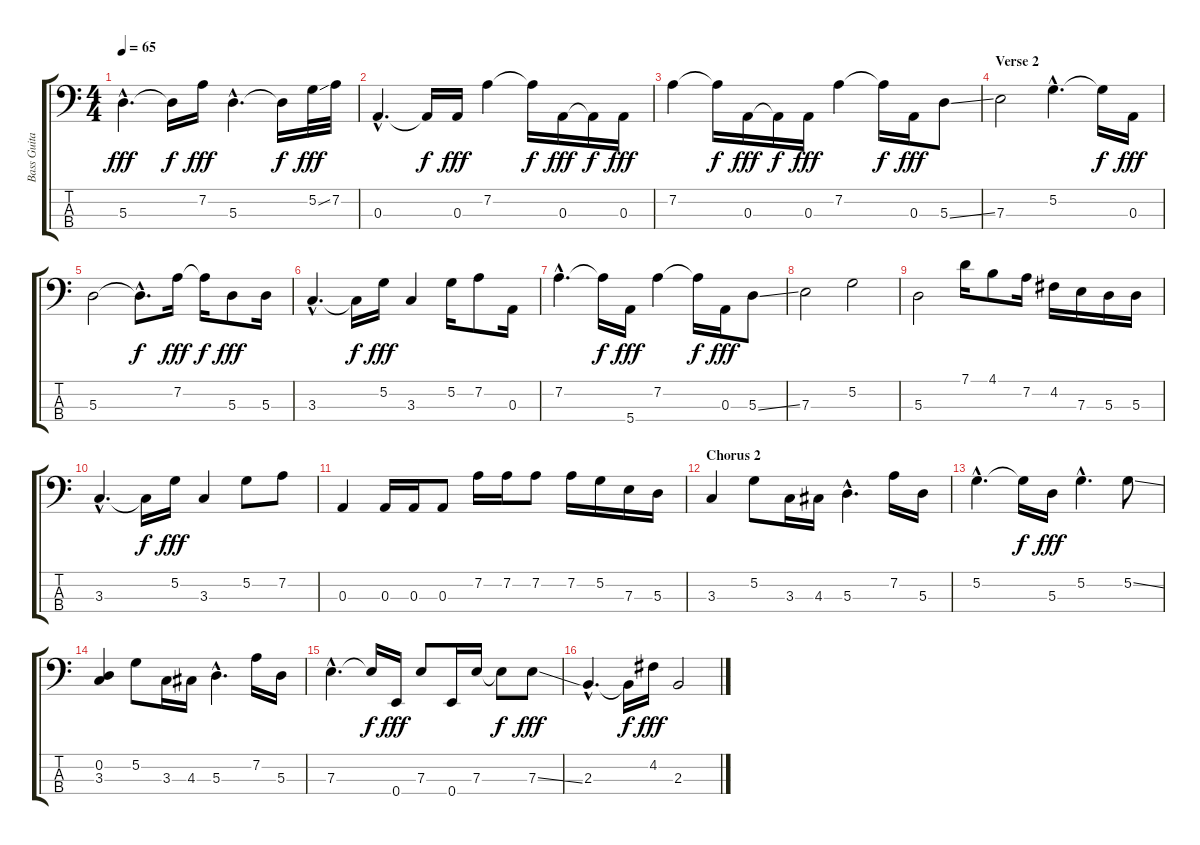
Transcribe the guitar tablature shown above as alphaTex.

\track ("Bass Guitar (Entwistle)" "Bass Guita") {instrument electricbassfinger}
\staff {score tabs}
\tuning (G2 D2 A1 E1) {hide}
\ts (4 4)
\tempo 65
\clef f4
\ks c
5.3{hac}.4{d dy fff} 5.3{t}.16{dy f} 7.2.16{dy fff} 5.3{hac}.4{d} 5.3{t}.16{dy f} 5.2{ss}.32{dy fff} 7.2.32 |
0.3{hac}.4{d} 0.3{t}.16{dy f} 0.3.16{dy fff} 7.2.4 7.2{t}.16{dy f} 0.3.16{dy fff} 0.3{t}.16{dy f} 0.3.16{dy fff} |
7.2.4 7.2{t}.16{dy f} 0.3.16{dy fff} 0.3{t}.16{dy f} 0.3.16{dy fff} 7.2.4 7.2{t}.16{dy f} 0.3.16{dy fff} 5.3{ss}.8 |
\section ("" "Verse 2")
7.3.2 5.2{hac}.4{d} 5.2{t}.16{dy f} 0.3.16{dy fff} |
5.3.2 5.3{hac t}.8{d dy f} 7.2.16{dy fff} 7.2{t}.16{dy f} 5.3.8{dy fff} 5.3.16 |
3.3{hac}.4{d} 3.3{t}.16{dy f} 5.2.16{dy fff} 3.3.4 5.2.16 7.2.8 0.3.16 |
7.2{hac}.4{d} 7.2{t}.16{dy f} 5.4.16{dy fff} 7.2.4 7.2{t}.16{dy f} 0.3.16{dy fff} 5.3{ss}.8 |
7.3.2 5.2.2 |
5.3.2 7.1.16 4.1.8 7.2.16 4.2.16 7.3.16 5.3.16 5.3.16 |
3.3{hac}.4{d} 3.3{t}.16{dy f} 5.2.16{dy fff} 3.3.4 5.2.8 7.2.8 |
0.3.4 0.3.16 0.3.16 0.3.8 7.2.16 7.2.16 7.2.8 7.2.16 5.2.16 7.3.16 5.3.16 |
\section ("" "Chorus 2")
3.3.4 5.2.8 3.3.16 4.3.16 5.3{hac}.4{d} 7.2.16 5.3.16 |
5.2{hac}.4{d} 5.2{t}.16{dy f} 5.3.16{dy fff} 5.2{hac}.4{d} 5.2{ss}.8 |
(0.2 3.3).4 5.2.8 3.3.16 4.3.16 5.3{hac}.4{d} 7.2.16 5.3.16 |
7.3{hac}.4{d} 7.3{t}.16{dy f} 0.4.16{dy fff} 7.3.8 0.4.16 7.3.16 7.3{t}.8{dy f} 7.3{ss}.8{dy fff} |
2.3{hac}.4{d} 2.3{t}.16{dy f} 4.2.16{dy fff} 2.3.2
